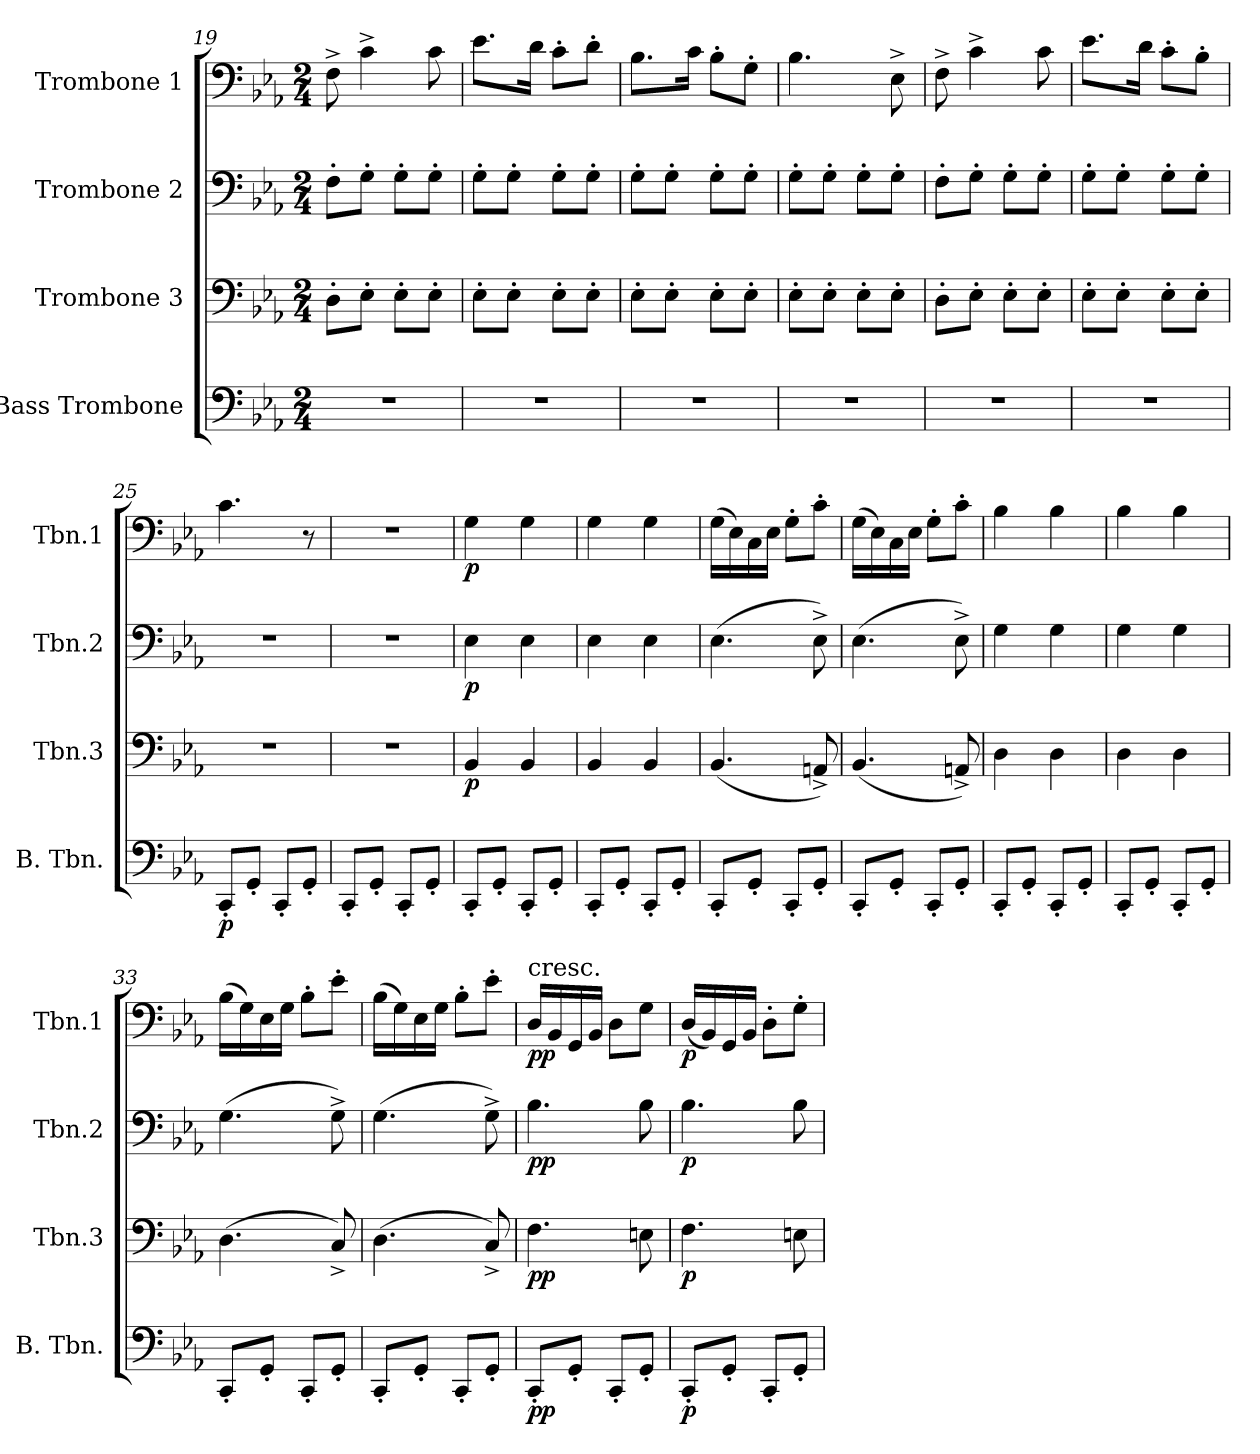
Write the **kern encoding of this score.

**kern	**dynam	**kern	**dynam	**kern	**dynam	**kern	**dynam
*part4	*part4	*part3	*part3	*part2	*part2	*part1	*part1
*staff4	*staff4	*staff3	*staff3	*staff2	*staff2	*staff1	*staff1
*I"Bass Trombone	*	*I"Trombone 3	*	*I"Trombone 2	*	*I"Trombone 1	*
*I'B. Tbn.	*	*I'Tbn.3	*	*I'Tbn.2	*	*I'Tbn.1	*
*clefF4	*	*clefF4	*	*clefF4	*	*clefF4	*
*k[b-e-a-]	*	*k[b-e-a-]	*	*k[b-e-a-]	*	*k[b-e-a-]	*
*M2/4	*	*M2/4	*	*M2/4	*	*M2/4	*
=19	=19	=19	=19	=19	=19	=19	=19
2r	.	8D'\L	.	8F'\L	.	8F^\	.
.	.	8E-'\J	.	8G'\J	.	4c^\	.
.	.	8E-'\L	.	8G'\L	.	.	.
.	.	8E-'\J	.	8G'\J	.	8c\	.
=20	=20	=20	=20	=20	=20	=20	=20
2r	.	8E-'\L	.	8G'\L	.	8.e-\L	.
.	.	8E-'\J	.	8G'\J	.	.	.
.	.	.	.	.	.	16d\Jk	.
.	.	8E-'\L	.	8G'\L	.	8c'\L	.
.	.	8E-'\J	.	8G'\J	.	8d'\J	.
=21	=21	=21	=21	=21	=21	=21	=21
2r	.	8E-'\L	.	8G'\L	.	8.B-\L	.
.	.	8E-'\J	.	8G'\J	.	.	.
.	.	.	.	.	.	16c\Jk	.
.	.	8E-'\L	.	8G'\L	.	8B-'\L	.
.	.	8E-'\J	.	8G'\J	.	8G'\J	.
=22	=22	=22	=22	=22	=22	=22	=22
2r	.	8E-'\L	.	8G'\L	.	4.B-\	.
.	.	8E-'\J	.	8G'\J	.	.	.
.	.	8E-'\L	.	8G'\L	.	.	.
.	.	8E-'\J	.	8G'\J	.	8E-^\	.
=23	=23	=23	=23	=23	=23	=23	=23
2r	.	8D'\L	.	8F'\L	.	8F^\	.
.	.	8E-'\J	.	8G'\J	.	4c^\	.
.	.	8E-'\L	.	8G'\L	.	.	.
.	.	8E-'\J	.	8G'\J	.	8c\	.
!!LO:PB:g=z
=24	=24	=24	=24	=24	=24	=24	=24
2r	.	8E-'\L	.	8G'\L	.	8.e-\L	.
.	.	8E-'\J	.	8G'\J	.	.	.
.	.	.	.	.	.	16d\Jk	.
.	.	8E-'\L	.	8G'\L	.	8c'\L	.
.	.	8E-'\J	.	8G'\J	.	8B-'\J	.
=25	=25	=25	=25	=25	=25	=25	=25
!	!LO:DY:b	!	!	!	!	!	!
8CC'/L	p	2r	.	2r	.	4.c\	.
8GG'/J	.	.	.	.	.	.	.
8CC'/L	.	.	.	.	.	.	.
8GG'/J	.	.	.	.	.	8r	.
=26	=26	=26	=26	=26	=26	=26	=26
8CC'/L	.	2r	.	2r	.	2r	.
8GG'/J	.	.	.	.	.	.	.
8CC'/L	.	.	.	.	.	.	.
8GG'/J	.	.	.	.	.	.	.
=27	=27	=27	=27	=27	=27	=27	=27
!	!	!	!LO:DY:b	!	!LO:DY:b	!	!LO:DY:b
8CC'/L	.	4BB-/	p	4E-\	p	4G\	p
8GG'/J	.	.	.	.	.	.	.
8CC'/L	.	4BB-/	.	4E-\	.	4G\	.
8GG'/J	.	.	.	.	.	.	.
=28	=28	=28	=28	=28	=28	=28	=28
8CC'/L	.	4BB-/	.	4E-\	.	4G\	.
8GG'/J	.	.	.	.	.	.	.
8CC'/L	.	4BB-/	.	4E-\	.	4G\	.
8GG'/J	.	.	.	.	.	.	.
=29	=29	=29	=29	=29	=29	=29	=29
8CC'/L	.	(<4.BB-/	.	(>4.E-\	.	(>16G\LL	.
.	.	.	.	.	.	16E-\)	.
8GG'/J	.	.	.	.	.	16C\	.
.	.	.	.	.	.	16E-\JJ	.
8CC'/L	.	.	.	.	.	8G'\L	.
8GG'/J	.	8AAn^/)	.	8E-^\)	.	8c'\J	.
=30	=30	=30	=30	=30	=30	=30	=30
8CC'/L	.	(<4.BB-/	.	(>4.E-\	.	(>16G\LL	.
.	.	.	.	.	.	16E-\)	.
8GG'/J	.	.	.	.	.	16C\	.
.	.	.	.	.	.	16E-\JJ	.
8CC'/L	.	.	.	.	.	8G'\L	.
8GG'/J	.	8AAn^/)	.	8E-^\)	.	8c'\J	.
=31	=31	=31	=31	=31	=31	=31	=31
8CC'/L	.	4D\	.	4G\	.	4B-\	.
8GG'/J	.	.	.	.	.	.	.
8CC'/L	.	4D\	.	4G\	.	4B-\	.
8GG'/J	.	.	.	.	.	.	.
!!LO:LB:g=z
=32	=32	=32	=32	=32	=32	=32	=32
8CC'/L	.	4D\	.	4G\	.	4B-\	.
8GG'/J	.	.	.	.	.	.	.
8CC'/L	.	4D\	.	4G\	.	4B-\	.
8GG'/J	.	.	.	.	.	.	.
=33	=33	=33	=33	=33	=33	=33	=33
8CC'/L	.	(>4.D\	.	(>4.G\	.	(>16B-\LL	.
.	.	.	.	.	.	16G\)	.
8GG'/J	.	.	.	.	.	16E-\	.
.	.	.	.	.	.	16G\JJ	.
8CC'/L	.	.	.	.	.	8B-'\L	.
8GG'/J	.	8C^/)	.	8G^\)	.	8e-'\J	.
=34	=34	=34	=34	=34	=34	=34	=34
8CC'/L	.	(>4.D\	.	(>4.G\	.	(>16B-\LL	.
.	.	.	.	.	.	16G\)	.
8GG'/J	.	.	.	.	.	16E-\	.
.	.	.	.	.	.	16G\JJ	.
8CC'/L	.	.	.	.	.	8B-'\L	.
8GG'/J	.	8C^/)	.	8G^\)	.	8e-'\J	.
=35	=35	=35	=35	=35	=35	=35	=35
!	!	!	!	!	!	!LO:TX:a:t=cresc.	!
!	!LO:DY:b	!	!LO:DY:b	!	!LO:DY:b	!	!LO:DY:b
8CC'/L	pp	4.F\	pp	4.B-\	pp	16D/LL	pp
.	.	.	.	.	.	16BB-/	.
8GG'/J	.	.	.	.	.	16GG/	.
.	.	.	.	.	.	16BB-/JJ	.
8CC'/L	.	.	.	.	.	8D\L	.
8GG'/J	.	8En\	.	8B-\	.	8G\J	.
=36	=36	=36	=36	=36	=36	=36	=36
!	!LO:DY:b	!	!LO:DY:b	!	!LO:DY:b	!	!LO:DY:b
8CC'/L	p	4.F\	p	4.B-\	p	(<16D/LL	p
.	.	.	.	.	.	16BB-/)	.
8GG'/J	.	.	.	.	.	16GG/	.
.	.	.	.	.	.	16BB-/JJ	.
8CC'/L	.	.	.	.	.	8D'\L	.
8GG'/J	.	8En\	.	8B-\	.	8G'\J	.
=	=	=	=	=	=	=	=
*-	*-	*-	*-	*-	*-	*-	*-
